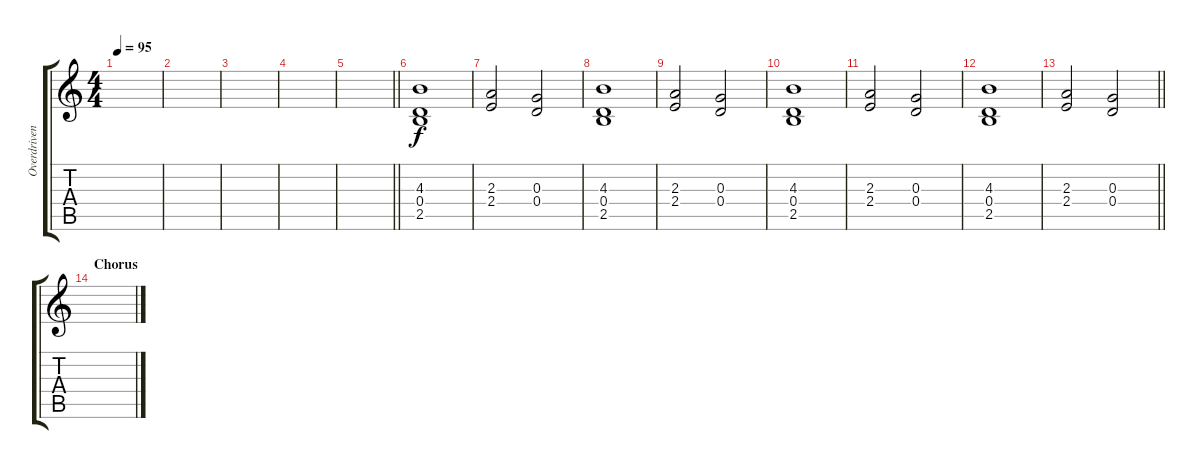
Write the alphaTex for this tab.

\track ("Overdriven" "Overdriven") {instrument overdrivenguitar}
\staff {score tabs}
\tuning (E4 B3 G3 D3 A2 E2) {hide}
\ts (4 4)
\tempo 95
\clef g2
\ks c
|
|
|
|
\barLineRight lightlight
|
(4.3 0.4 2.5).1 |
(2.3 2.4).2 (0.3 0.4).2 |
(4.3 0.4 2.5).1 |
(2.3 2.4).2 (0.3 0.4).2 |
(4.3 0.4 2.5).1 |
(2.3 2.4).2 (0.3 0.4).2 |
(4.3 0.4 2.5).1 |
\barLineRight lightlight
(2.3 2.4).2 (0.3 0.4).2 |
\section ("" "Chorus")
